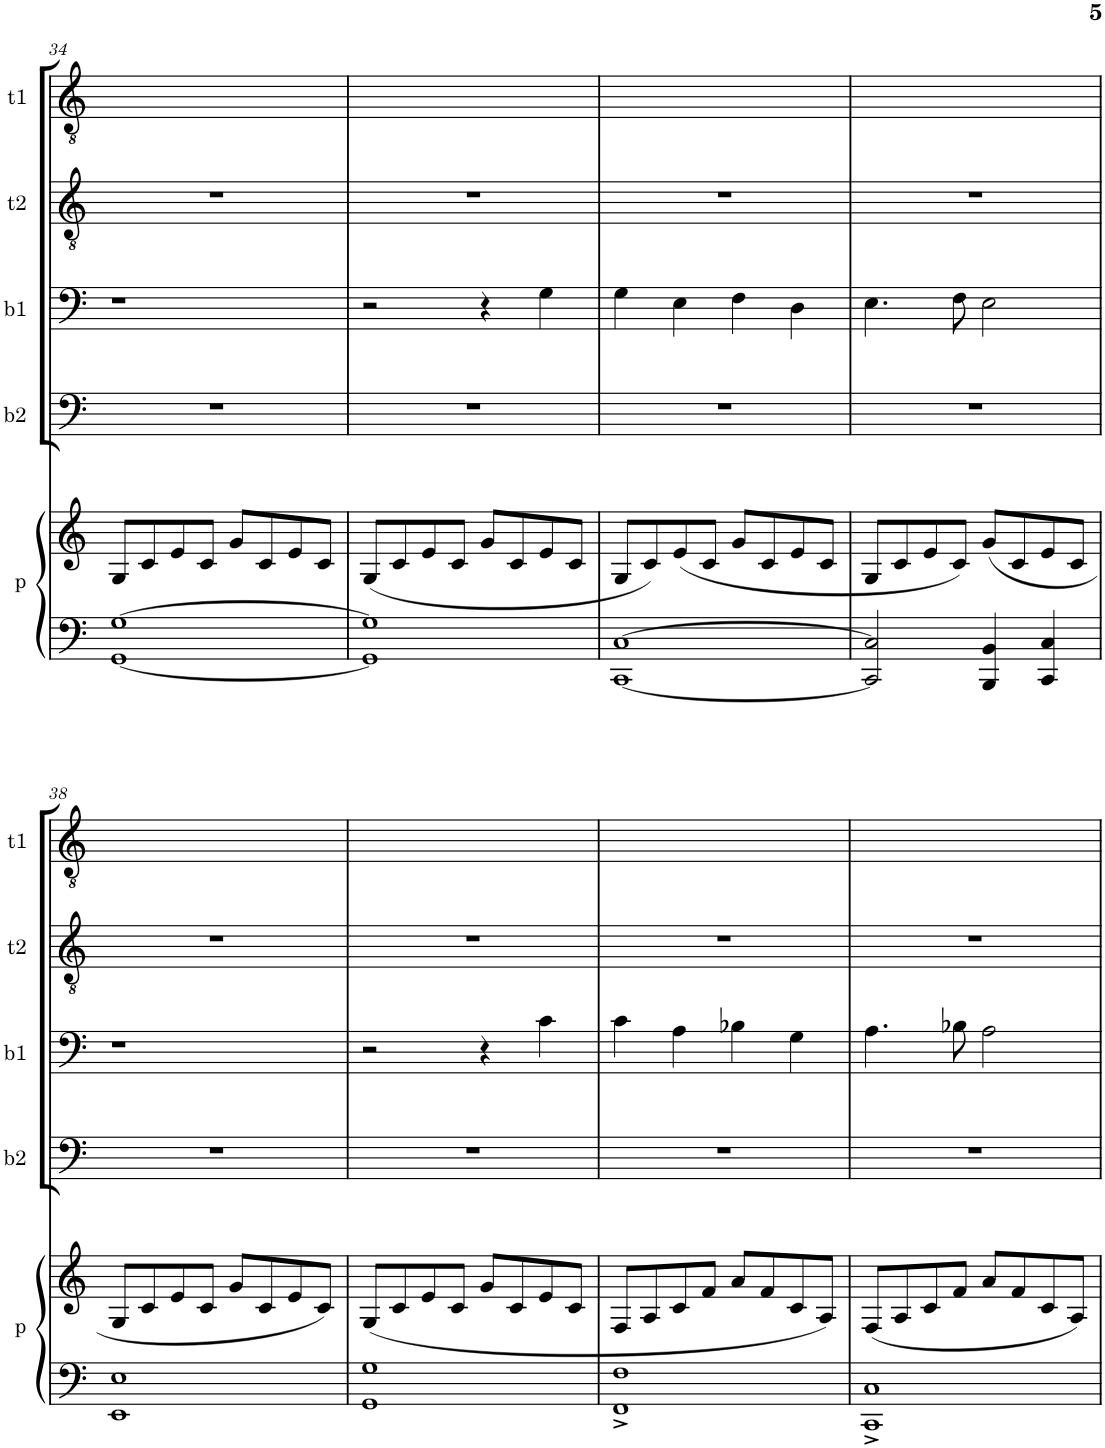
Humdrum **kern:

**kern	**kern	**kern	**kern	**kern	**kern
*part5	*part5	*part4	*part3	*part2	*part1
*staff6	*staff5	*staff4	*staff3	*staff2	*staff1
*I"p	*	*I"b2	*I"b1	*I"t2	*I"t1
*I'p	*	*I'b2	*I'b1	*I't2	*I't1
!!LO:PB:g=z
*clefF4	*clefG2	*clefF4	*clefF4	*clefGv2	*clefGv2
*k[]	*k[]	*k[]	*k[]	*k[]	*k[]
*M2/2	*M2/2	*M2/2	*M2/2	*M2/2	*M2/2
*met(c|)	*met(c|)	*met(c|)	*met(c|)	*met(c|)	*met(c|)
=34	=34	=34	=34	=34	=34
[<1GG [>1G	8G/L	1r	1r	1r	1ryy
.	8c/	.	.	.	.
.	8e/	.	.	.	.
.	8c/J	.	.	.	.
.	8g/L	.	.	.	.
.	8c/	.	.	.	.
.	8e/	.	.	.	.
.	8c/J	.	.	.	.
=35	=35	=35	=35	=35	=35
1GG] 1G]	(<8G/L	1r	2r	1r	1ryy
.	8c/	.	.	.	.
.	8e/	.	.	.	.
.	8c/J	.	.	.	.
.	8g/L	.	4r	.	.
.	8c/	.	.	.	.
.	8e/	.	4G\	.	.
.	8c/J	.	.	.	.
=36	=36	=36	=36	=36	=36
[<1CC [>1C	8G/L	1r	4G\	1r	1ryy
.	8c/)	.	.	.	.
.	(<8e/	.	4E\	.	.
.	8c/J	.	.	.	.
.	8g/L	.	4F\	.	.
.	8c/	.	.	.	.
.	8e/	.	4D\	.	.
.	8c/J	.	.	.	.
=37	=37	=37	=37	=37	=37
2CC/] 2C/]	8G/L	1r	4.E\	1r	1ryy
.	8c/	.	.	.	.
.	8e/	.	.	.	.
.	8c/J)	.	8F\	.	.
4BBB/ 4BB/	(<8g/L	.	2E\	.	.
.	8c/	.	.	.	.
4CC/ 4C/	8e/	.	.	.	.
.	8c/J	.	.	.	.
!!LO:LB:g=z
=38	=38	=38	=38	=38	=38
1EE 1E	8G/L	1r	1r	1r	1ryy
.	8c/	.	.	.	.
.	8e/	.	.	.	.
.	8c/J	.	.	.	.
.	8g/L	.	.	.	.
.	8c/	.	.	.	.
.	8e/	.	.	.	.
.	8c/J)	.	.	.	.
=39	=39	=39	=39	=39	=39
1GG 1G	(<8G/L	1r	2r	1r	1ryy
.	8c/	.	.	.	.
.	8e/	.	.	.	.
.	8c/J	.	.	.	.
.	8g/L	.	4r	.	.
.	8c/	.	.	.	.
.	8e/	.	4c\	.	.
.	8c/J	.	.	.	.
=40	=40	=40	=40	=40	=40
1FF^< 1F^<	8F/L	1r	4c\	1r	1ryy
.	8A/	.	.	.	.
.	8c/	.	4A\	.	.
.	8f/J	.	.	.	.
.	8a/L	.	4B-X\	.	.
.	8f/	.	.	.	.
.	8c/	.	4G\	.	.
.	8A/J)	.	.	.	.
=41	=41	=41	=41	=41	=41
1CC^< 1C^<	(<8F/L	1r	4.A\	1r	1ryy
.	8A/	.	.	.	.
.	8c/	.	.	.	.
.	8f/J	.	8B-X\	.	.
.	8a/L	.	2A\	.	.
.	8f/	.	.	.	.
.	8c/	.	.	.	.
.	8A/J)	.	.	.	.
=	=	=	=	=	=
*-	*-	*-	*-	*-	*-
